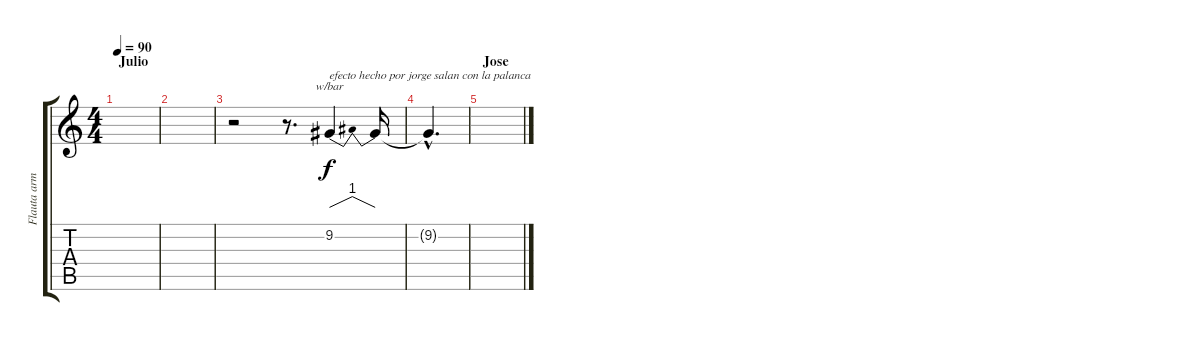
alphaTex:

\track ("Flauta armonia" "Flauta arm") {instrument flute}
\staff {score tabs}
\tuning (E4 B3 G3 D3 A2 E2) {hide}
\ts (4 4)
\section ("" "Julio")
\tempo 90
\clef g2
\ks c
|
|
r.2 r.8{d} 9.2.4{tbe (dip default 0 0 24 4 60 0) txt "efecto hecho por jorge salan con la palanca" volume 16 instrument guitarharmonics} 9.2{t}.16 |
9.2{hac t}.4{d} |
\section ("" "Jose")
